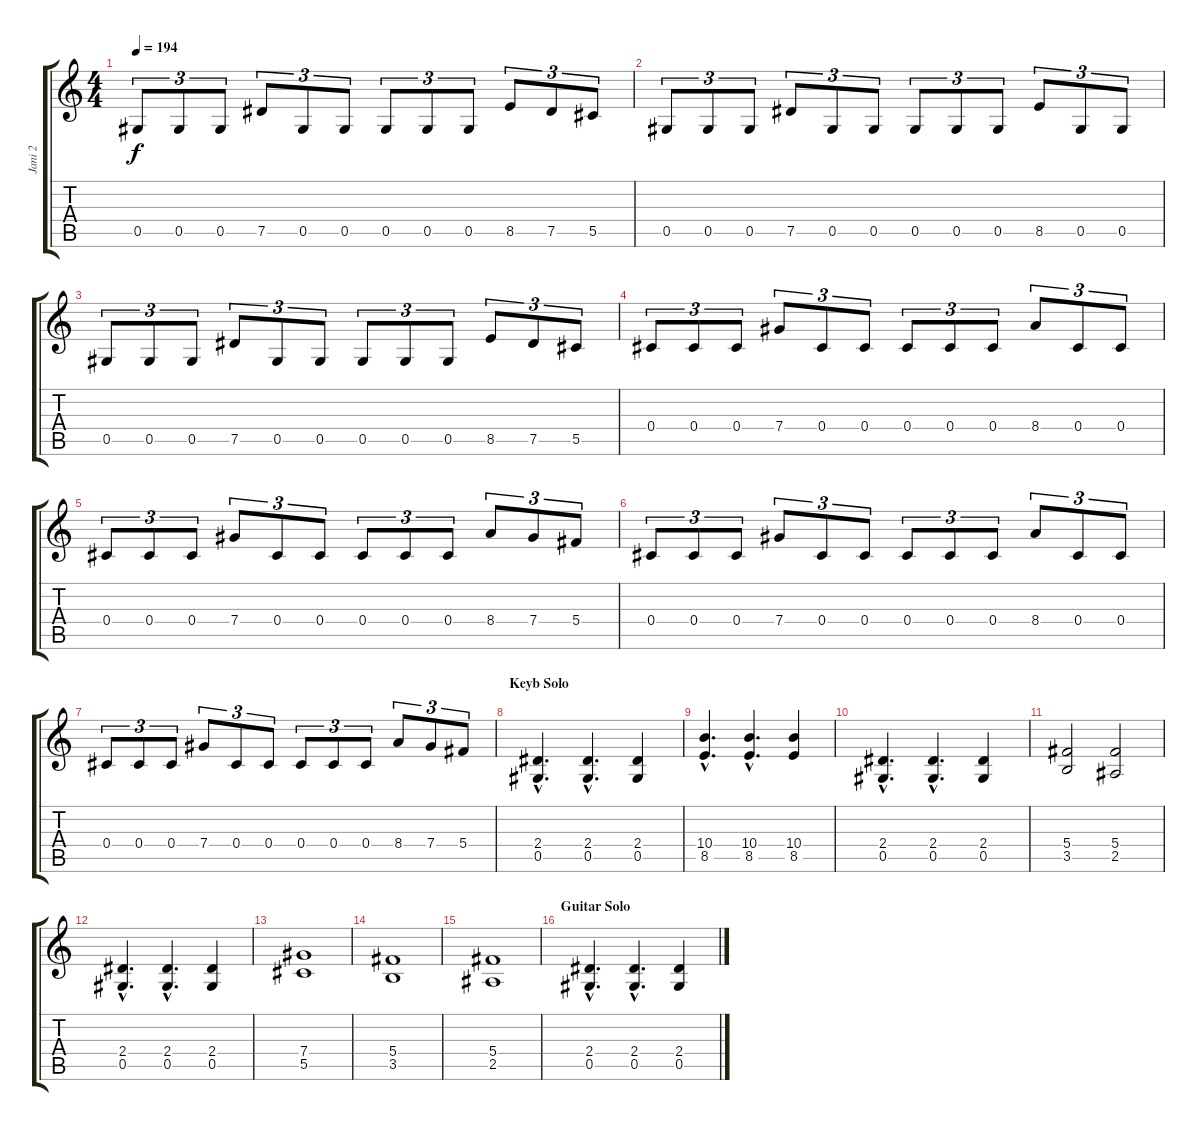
\track ("Jani 2" "Jani 2") {instrument distortionguitar}
\staff {score tabs}
\tuning (Eb4 Bb3 Gb3 Db3 Ab2 Eb2) {hide}
\ts (4 4)
\tempo 194
\clef g2
\ks c
0.5.8{tu (3 2) dy f} 0.5.8{tu (3 2)} 0.5.8{tu (3 2)} 7.5.8{tu (3 2)} 0.5.8{tu (3 2)} 0.5.8{tu (3 2)} 0.5.8{tu (3 2)} 0.5.8{tu (3 2)} 0.5.8{tu (3 2)} 8.5.8{tu (3 2)} 7.5.8{tu (3 2)} 5.5.8{tu (3 2)} |
0.5.8{tu (3 2)} 0.5.8{tu (3 2)} 0.5.8{tu (3 2)} 7.5.8{tu (3 2)} 0.5.8{tu (3 2)} 0.5.8{tu (3 2)} 0.5.8{tu (3 2)} 0.5.8{tu (3 2)} 0.5.8{tu (3 2)} 8.5.8{tu (3 2)} 0.5.8{tu (3 2)} 0.5.8{tu (3 2)} |
0.5.8{tu (3 2)} 0.5.8{tu (3 2)} 0.5.8{tu (3 2)} 7.5.8{tu (3 2)} 0.5.8{tu (3 2)} 0.5.8{tu (3 2)} 0.5.8{tu (3 2)} 0.5.8{tu (3 2)} 0.5.8{tu (3 2)} 8.5.8{tu (3 2)} 7.5.8{tu (3 2)} 5.5.8{tu (3 2)} |
0.4.8{tu (3 2)} 0.4.8{tu (3 2)} 0.4.8{tu (3 2)} 7.4.8{tu (3 2)} 0.4.8{tu (3 2)} 0.4.8{tu (3 2)} 0.4.8{tu (3 2)} 0.4.8{tu (3 2)} 0.4.8{tu (3 2)} 8.4.8{tu (3 2)} 0.4.8{tu (3 2)} 0.4.8{tu (3 2)} |
0.4.8{tu (3 2)} 0.4.8{tu (3 2)} 0.4.8{tu (3 2)} 7.4.8{tu (3 2)} 0.4.8{tu (3 2)} 0.4.8{tu (3 2)} 0.4.8{tu (3 2)} 0.4.8{tu (3 2)} 0.4.8{tu (3 2)} 8.4.8{tu (3 2)} 7.4.8{tu (3 2)} 5.4.8{tu (3 2)} |
0.4.8{tu (3 2)} 0.4.8{tu (3 2)} 0.4.8{tu (3 2)} 7.4.8{tu (3 2)} 0.4.8{tu (3 2)} 0.4.8{tu (3 2)} 0.4.8{tu (3 2)} 0.4.8{tu (3 2)} 0.4.8{tu (3 2)} 8.4.8{tu (3 2)} 0.4.8{tu (3 2)} 0.4.8{tu (3 2)} |
0.4.8{tu (3 2)} 0.4.8{tu (3 2)} 0.4.8{tu (3 2)} 7.4.8{tu (3 2)} 0.4.8{tu (3 2)} 0.4.8{tu (3 2)} 0.4.8{tu (3 2)} 0.4.8{tu (3 2)} 0.4.8{tu (3 2)} 8.4.8{tu (3 2)} 7.4.8{tu (3 2)} 5.4.8{tu (3 2)} |
\section ("" "Keyb Solo")
(2.4{hac} 0.5{hac}).4{d} (2.4{hac} 0.5{hac}).4{d} (2.4 0.5).4 |
(10.4{hac} 8.5{hac}).4{d} (10.4{hac} 8.5{hac}).4{d} (10.4 8.5).4 |
(2.4{hac} 0.5{hac}).4{d} (2.4{hac} 0.5{hac}).4{d} (2.4 0.5).4 |
(5.4 3.5).2 (5.4 2.5).2 |
(2.4{hac} 0.5{hac}).4{d} (2.4{hac} 0.5{hac}).4{d} (2.4 0.5).4 |
(7.4 5.5).1 |
(5.4 3.5).1 |
(5.4 2.5).1 |
\section ("" "Guitar Solo")
(2.4{hac} 0.5{hac}).4{d} (2.4{hac} 0.5{hac}).4{d} (2.4 0.5).4
